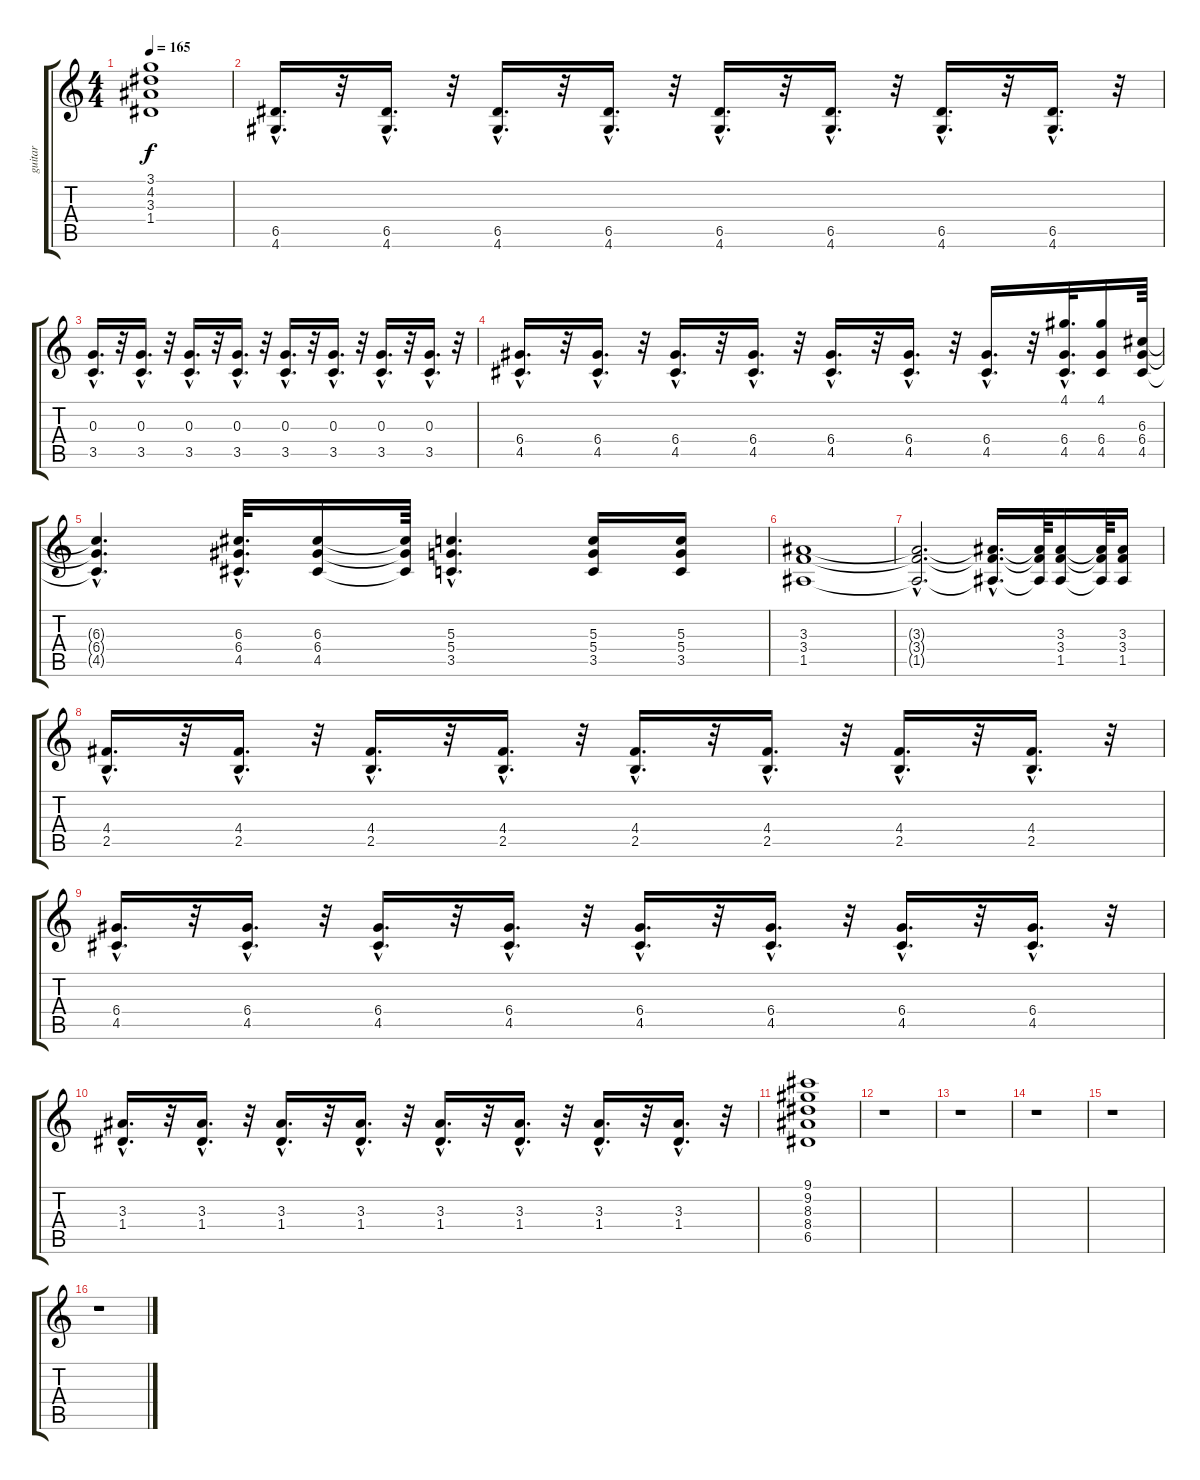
\track ("guitar" "guitar") {instrument distortionguitar}
\staff {score tabs}
\tuning (E4 B3 G3 D3 A2 E2) {hide}
\ts (4 4)
\tempo 165
\clef g2
\ks c
(3.1{t} 4.2{t} 3.3{t} 1.4{t}).1{dy f} |
(6.5{hac} 4.6{hac}).16{d} r.32 (6.5{hac} 4.6{hac}).16{d} r.32 (6.5{hac} 4.6{hac}).16{d} r.32 (6.5{hac} 4.6{hac}).16{d} r.32 (6.5{hac} 4.6{hac}).16{d} r.32 (6.5{hac} 4.6{hac}).16{d} r.32 (6.5{hac} 4.6{hac}).16{d} r.32 (6.5{hac} 4.6{hac}).16{d} r.32 |
(0.3{hac} 3.5{hac}).16{d} r.32 (0.3{hac} 3.5{hac}).16{d} r.32 (0.3{hac} 3.5{hac}).16{d} r.32 (0.3{hac} 3.5{hac}).16{d} r.32 (0.3{hac} 3.5{hac}).16{d} r.32 (0.3{hac} 3.5{hac}).16{d} r.32 (0.3{hac} 3.5{hac}).16{d} r.32 (0.3{hac} 3.5{hac}).16{d} r.32 |
(6.4{hac} 4.5{hac}).16{d} r.32 (6.4{hac} 4.5{hac}).16{d} r.32 (6.4{hac} 4.5{hac}).16{d} r.32 (6.4{hac} 4.5{hac}).16{d} r.32 (6.4{hac} 4.5{hac}).16{d} r.32 (6.4{hac} 4.5{hac}).16{d} r.32 (6.4{hac} 4.5{hac}).16{d} r.32 (4.1{hac} 6.4{hac} 4.5{hac}).32{d} (4.1 6.4 4.5).16 (6.3 6.4 4.5).64 |
(6.3{hac t} 6.4{hac t} 4.5{hac t}).4{d} (6.3{hac} 6.4{hac} 4.5{hac}).32{d} (6.3 6.4 4.5).16 (6.3{t} 6.4{t} 4.5{t}).64 (5.3{hac} 5.4{hac} 3.5{hac}).4{d} (5.3 5.4 3.5).16 (5.3 5.4 3.5).16 |
(3.3 3.4 1.5).1 |
(3.3{hac t} 3.4{hac t} 1.5{hac t}).2{d} (3.3{hac t} 3.4{hac t} 1.5{hac t}).16{d} (3.3{t} 3.4{t} 1.5{t}).64 (3.3 3.4 1.5).16 (3.3{t} 3.4{t} 1.5{t}).64 (3.3 3.4 1.5).16 |
(4.4{hac} 2.5{hac}).16{d} r.32 (4.4{hac} 2.5{hac}).16{d} r.32 (4.4{hac} 2.5{hac}).16{d} r.32 (4.4{hac} 2.5{hac}).16{d} r.32 (4.4{hac} 2.5{hac}).16{d} r.32 (4.4{hac} 2.5{hac}).16{d} r.32 (4.4{hac} 2.5{hac}).16{d} r.32 (4.4{hac} 2.5{hac}).16{d} r.32 |
(6.4{hac} 4.5{hac}).16{d} r.32 (6.4{hac} 4.5{hac}).16{d} r.32 (6.4{hac} 4.5{hac}).16{d} r.32 (6.4{hac} 4.5{hac}).16{d} r.32 (6.4{hac} 4.5{hac}).16{d} r.32 (6.4{hac} 4.5{hac}).16{d} r.32 (6.4{hac} 4.5{hac}).16{d} r.32 (6.4{hac} 4.5{hac}).16{d} r.32 |
(3.3{hac} 1.4{hac}).16{d} r.32 (3.3{hac} 1.4{hac}).16{d} r.32 (3.3{hac} 1.4{hac}).16{d} r.32 (3.3{hac} 1.4{hac}).16{d} r.32 (3.3{hac} 1.4{hac}).16{d} r.32 (3.3{hac} 1.4{hac}).16{d} r.32 (3.3{hac} 1.4{hac}).16{d} r.32 (3.3{hac} 1.4{hac}).16{d} r.32 |
(9.1 9.2 8.3 8.4 6.5).1 |
r.1 |
r.1 |
r.1 |
r.1 |
r.1
